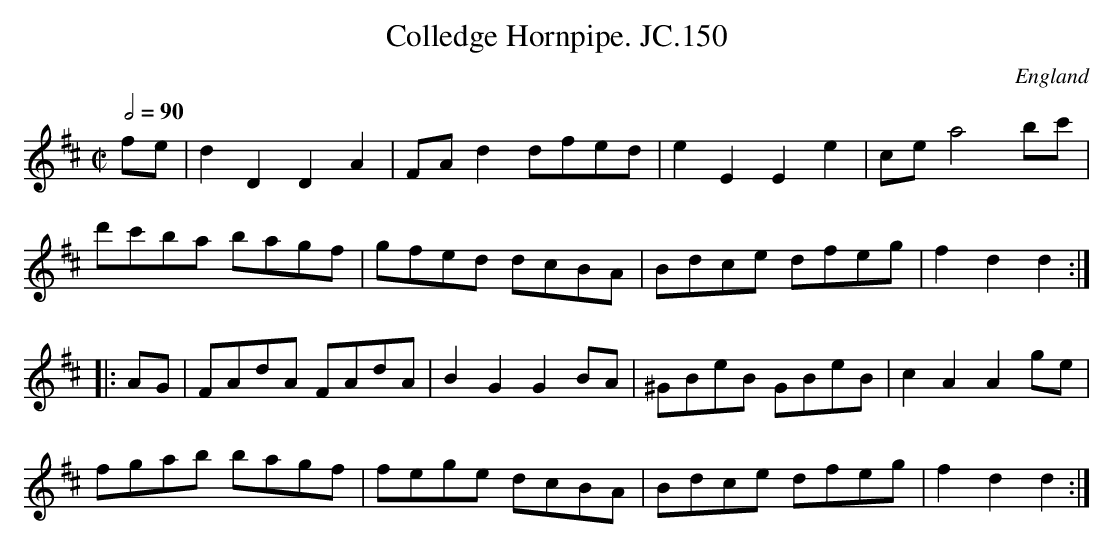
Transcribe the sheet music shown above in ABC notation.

X:1
T:Colledge Hornpipe. JC.150
O:England
M:C|
L:1/8
Q:2/4=90
K:D major
fe|\
d2D2D2A2|FAd2 dfed|e2E2E2e2|cea4bc'|!
d'c'ba bagf|gfed dcBA|Bdce dfeg|f2d2d2:|!
|:AG|FAdA FAdA|B2G2G2BA|^GBeB GBeB|c2A2A2ge|!
fgab bagf|fege dcBA|Bdce dfeg|f2d2d2:|
